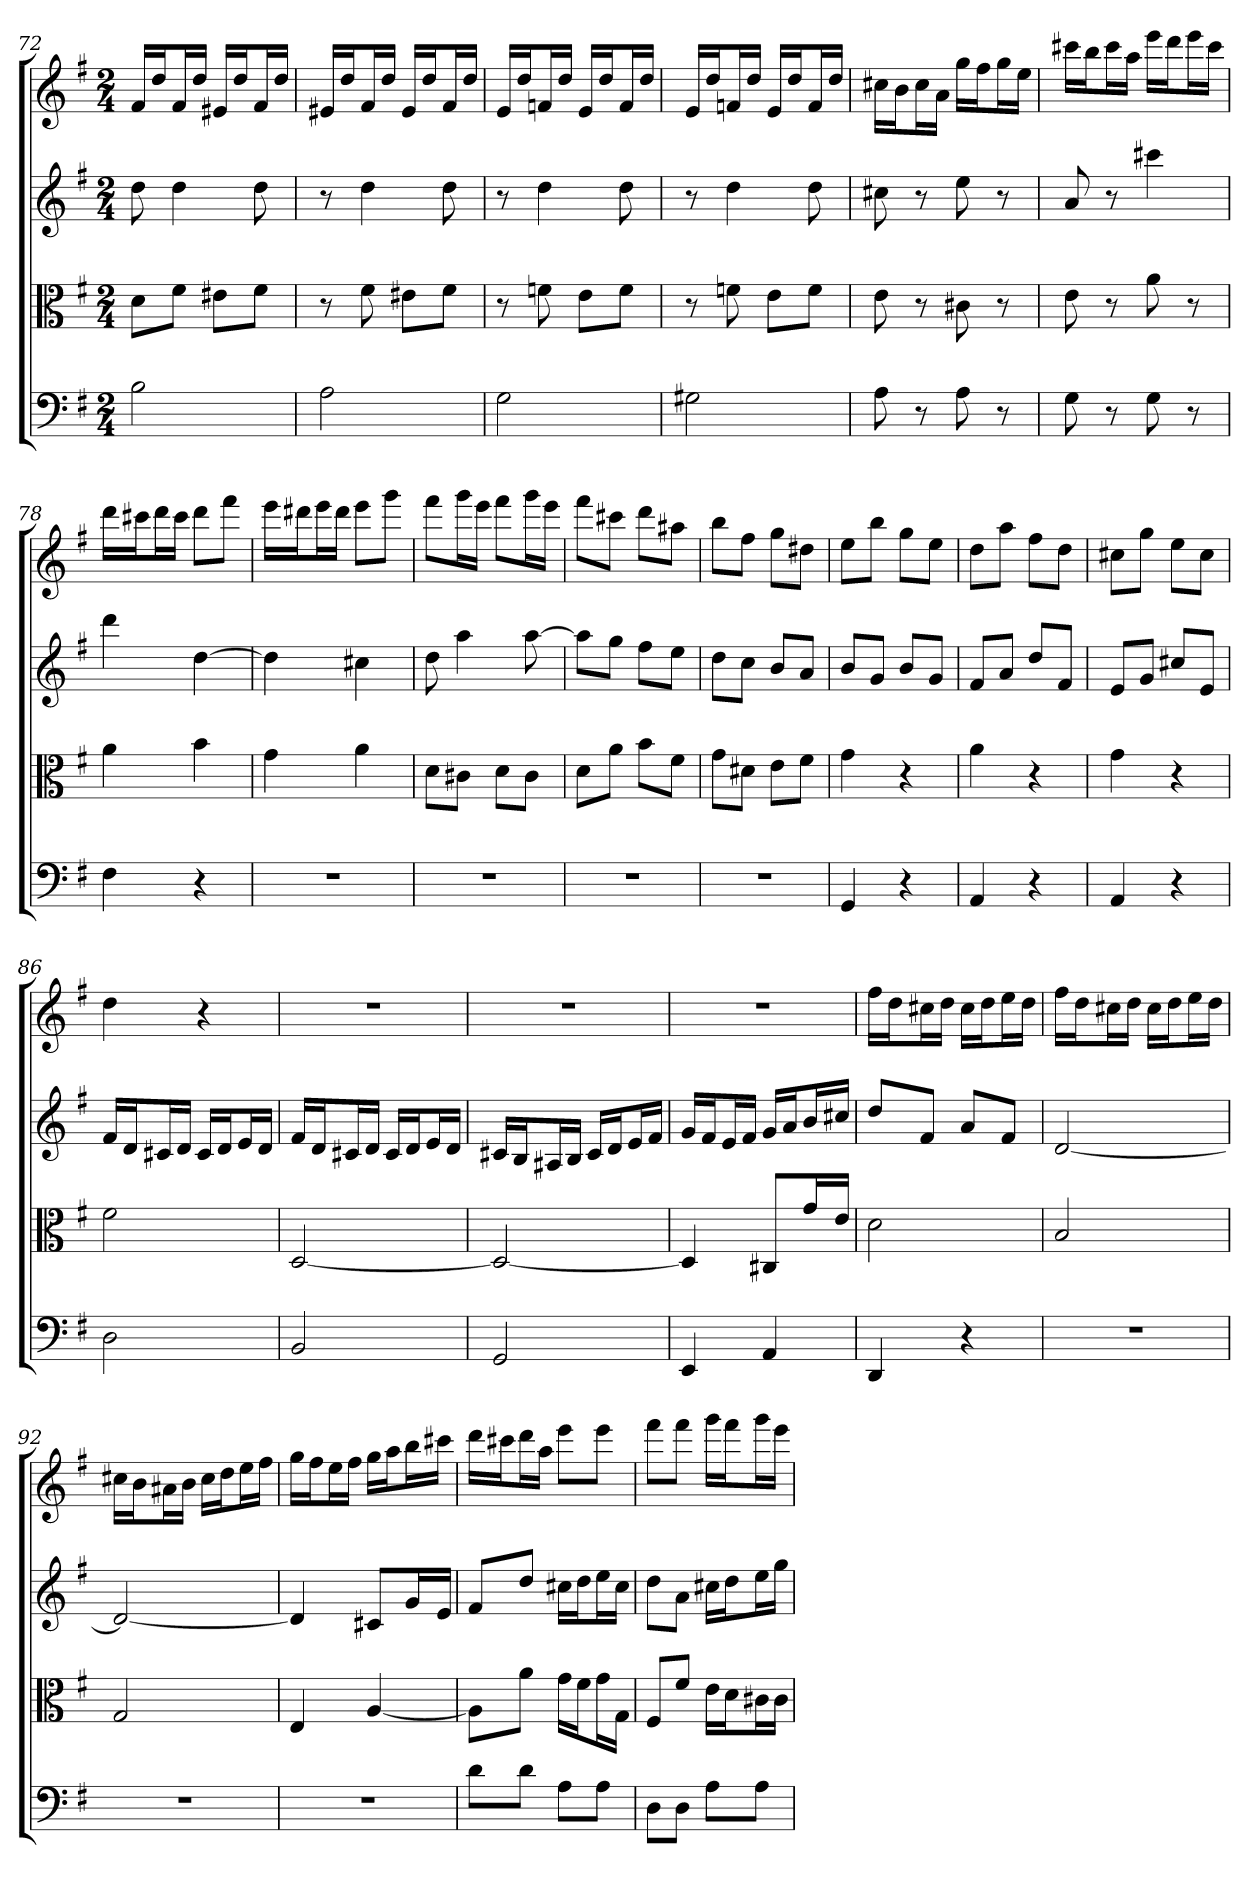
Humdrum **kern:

**kern	**kern	**kern	**kern
*part4	*part3	*part2	*part1
*staff4	*staff3	*staff2	*staff1
*clefF4	*clefC3	*	*
*k[f#]	*k[f#]	*k[f#]	*k[f#]
*G:	*G:	*G:	*G:
*M2/4	*M2/4	*M2/4	*M2/4
=72	=72	=72	=72
2B	8d\L	8dd	16f#LL
.	.	.	16ddJ
.	8f#\J	4dd	16f#L
.	.	.	16ddJJ
.	8e#X\L	.	16e#XLL
.	.	.	16ddJ
.	8f#\J	8dd	16f#L
.	.	.	16ddJJ
=73	=73	=73	=73
2A	8r	8r	16e#XLL
.	.	.	16ddJ
.	8f#	4dd	16f#L
.	.	.	16ddJJ
.	8e#X\L	.	16e#LL
.	.	.	16ddJ
.	8f#\J	8dd	16f#L
.	.	.	16ddJJ
=74	=74	=74	=74
2G	8r	8r	16eLL
.	.	.	16ddJ
.	8fn	4dd	16fnL
.	.	.	16ddJJ
.	8e\L	.	16eLL
.	.	.	16ddJ
.	8f\J	8dd	16fL
.	.	.	16ddJJ
=75	=75	=75	=75
2G#X	8r	8r	16eLL
.	.	.	16ddJ
.	8fn	4dd	16fnL
.	.	.	16ddJJ
.	8e\L	.	16eLL
.	.	.	16ddJ
.	8f\J	8dd	16fL
.	.	.	16ddJJ
=76	=76	=76	=76
8A	8e	8cc#X	16cc#XLL
.	.	.	16bJ
8r	8r	8r	16cc#L
.	.	.	16aJJ
8A	8c#X	8ee	16ggLL
.	.	.	16ff#J
8r	8r	8r	16ggL
.	.	.	16eeJJ
=77	=77	=77	=77
8G	8e	8a	16ccc#XLL
.	.	.	16bbJ
8r	8r	8r	16ccc#L
.	.	.	16aaJJ
8G	8a	4ccc#X	16eeeLL
.	.	.	16dddJ
8r	8r	.	16eeeL
.	.	.	16ccc#JJ
=78	=78	=78	=78
4F#	4a	4ddd	16dddLL
.	.	.	16ccc#XJ
.	.	.	16dddL
.	.	.	16ccc#JJ
4r	4b	[4dd	8dddL
.	.	.	8fff#J
=79	=79	=79	=79
2r	4g	4dd]	16eeeLL
.	.	.	16ddd#XJ
.	.	.	16eeeL
.	.	.	16ddd#JJ
.	4a	4cc#X	8eeeL
.	.	.	8gggJ
=80	=80	=80	=80
2r	8d\L	8dd	8fff#L
.	8c#X\J	4aa	16gggL
.	.	.	16eeeJJ
.	8d\L	.	8fff#L
.	8c#\J	[8aa	16gggL
.	.	.	16eeeJJ
=81	=81	=81	=81
2r	8d\L	8aaL]	8fff#L
.	8a\J	8ggJ	8ccc#XJ
.	8b\L	8ff#L	8dddL
.	8f#\J	8eeJ	8aa#XJ
=82	=82	=82	=82
2r	8g\L	8ddL	8bbL
.	8d#X\J	8ccJ	8ff#J
.	8e\L	8bL	8ggL
.	8f#\J	8aJ	8dd#XJ
=83	=83	=83	=83
4GG	4g	8bL	8eeL
.	.	8gJ	8bbJ
4r	4r	8bL	8ggL
.	.	8gJ	8eeJ
=84	=84	=84	=84
4AA	4a	8f#L	8ddL
.	.	8aJ	8aaJ
4r	4r	8ddL	8ff#L
.	.	8f#J	8ddJ
=85	=85	=85	=85
4AA	4g	8eL	8cc#XL
.	.	8gJ	8ggJ
4r	4r	8cc#XL	8eeL
.	.	8eJ	8cc#J
=86	=86	=86	=86
2D	2f#	16f#LL	4dd
.	.	16dJ	.
.	.	16c#XL	.
.	.	16dJJ	.
.	.	16c#LL	4r
.	.	16dJ	.
.	.	16eL	.
.	.	16dJJ	.
=87	=87	=87	=87
2BB	[2D	16f#LL	2r
.	.	16dJ	.
.	.	16c#XL	.
.	.	16dJJ	.
.	.	16c#LL	.
.	.	16dJ	.
.	.	16eL	.
.	.	16dJJ	.
=88	=88	=88	=88
2GG	2D_	16c#XLL	2r
.	.	16BJ	.
.	.	16A#XL	.
.	.	16BJJ	.
.	.	16c#LL	.
.	.	16dJ	.
.	.	16eL	.
.	.	16f#JJ	.
=89	=89	=89	=89
4EE	4D]	16gLL	2r
.	.	16f#J	.
.	.	16eL	.
.	.	16f#JJ	.
4AA	8C#X/L	16gLL	.
.	.	16aJ	.
.	16g/L	16bL	.
.	16e/JJ	16cc#XJJ	.
=90	=90	=90	=90
4DD	2d	8ddL	16ff#LL
.	.	.	16ddJ
.	.	8f#J	16cc#XL
.	.	.	16ddJJ
4r	.	8aL	16cc#LL
.	.	.	16ddJ
.	.	8f#J	16eeL
.	.	.	16ddJJ
=91	=91	=91	=91
2r	2B	[2d	16ff#LL
.	.	.	16ddJ
.	.	.	16cc#XL
.	.	.	16ddJJ
.	.	.	16cc#LL
.	.	.	16ddJ
.	.	.	16eeL
.	.	.	16ddJJ
=92	=92	=92	=92
2r	2G	2d_	16cc#XLL
.	.	.	16bJ
.	.	.	16a#XL
.	.	.	16bJJ
.	.	.	16cc#LL
.	.	.	16ddJ
.	.	.	16eeL
.	.	.	16ff#JJ
=93	=93	=93	=93
2r	4E	4d]	16ggLL
.	.	.	16ff#J
.	.	.	16eeL
.	.	.	16ff#JJ
.	[4A	8c#XL	16ggLL
.	.	.	16aaJ
.	.	16gL	16bbL
.	.	16eJJ	16ccc#XJJ
=94	=94	=94	=94
8d\L	8A\L]	8f#L	16dddLL
.	.	.	16ccc#XJ
8d\J	8a\J	8ddJ	16dddL
.	.	.	16aaJJ
8A\L	16g\LL	16cc#XLL	8eeeL
.	16f#\J	16ddJ	.
8A\J	16g\L	16eeL	8eeeJ
.	16G\JJ	16cc#JJ	.
=95	=95	=95	=95
8D\L	8F#/L	8ddL	8fff#L
8D\J	8f#/J	8aJ	8fff#J
8A\L	16e\LL	16cc#XLL	16gggLL
.	16d\J	16ddJ	16fff#J
8A\J	16c#X\L	16eeL	16gggL
.	16c#\JJ	16ggJJ	16eeeJJ
=	=	=	=
*-	*-	*-	*-
